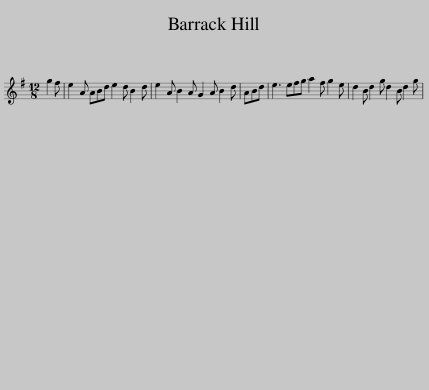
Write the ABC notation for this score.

X:1
L:1/8
M:12/8
I:linebreak $
K:G
V:1 treble
V:1
 g2 f | e2 A ABd e2 d B2 d | e2 A B2 A G2 A B2 d | ABd | e3 efg a2 f g2 e | %5
 d2 B d2 g d2 B d2 g | %6
